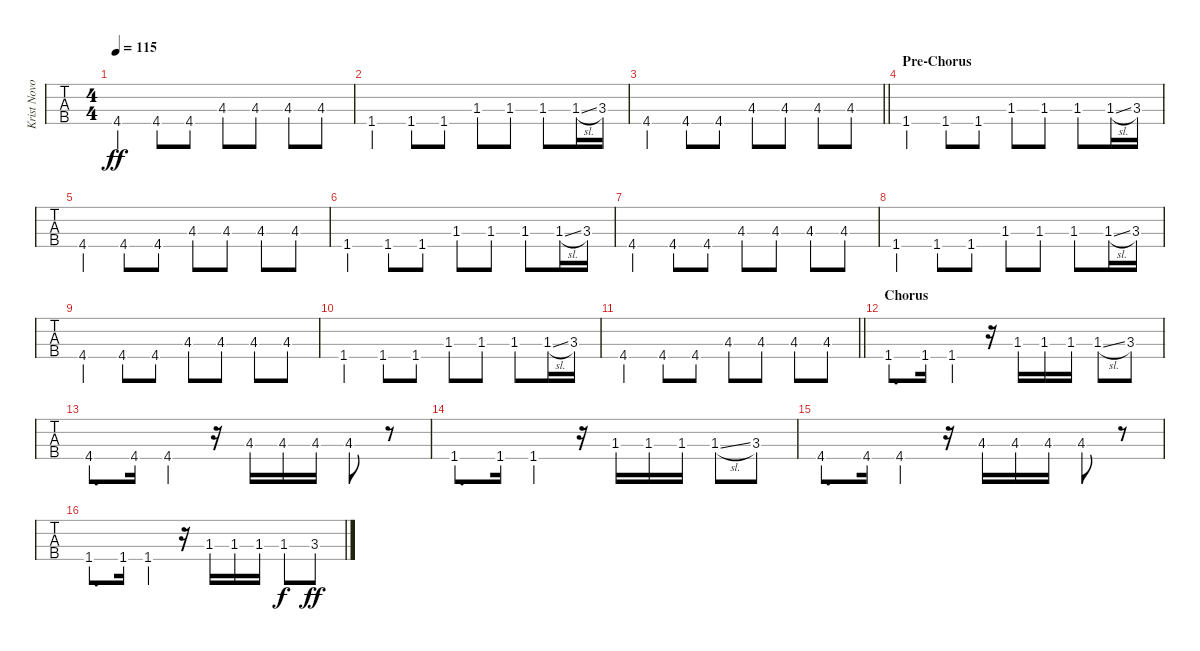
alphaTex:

\track ("Krist Novoselic" "Krist Novo") {instrument electricbasspick}
\staff {tabs}
\tuning (G2 D2 A1 E1) {hide}
\ts (4 4)
\tempo 115
\clef f4
\ks c
4.4.4{dy ff} 4.4.8 4.4.8 4.3.8 4.3.8 4.3.8 4.3.8 |
1.4.4 1.4.8 1.4.8 1.3.8 1.3.8 1.3.8 1.3{sl}.16 3.3.16 |
\barLineRight lightlight
4.4.4 4.4.8 4.4.8 4.3.8 4.3.8 4.3.8 4.3.8 |
\section ("" "Pre-Chorus")
1.4.4 1.4.8 1.4.8 1.3.8 1.3.8 1.3.8 1.3{sl}.16 3.3.16 |
4.4.4 4.4.8 4.4.8 4.3.8 4.3.8 4.3.8 4.3.8 |
1.4.4 1.4.8 1.4.8 1.3.8 1.3.8 1.3.8 1.3{sl}.16 3.3.16 |
4.4.4 4.4.8 4.4.8 4.3.8 4.3.8 4.3.8 4.3.8 |
1.4.4 1.4.8 1.4.8 1.3.8 1.3.8 1.3.8 1.3{sl}.16 3.3.16 |
4.4.4 4.4.8 4.4.8 4.3.8 4.3.8 4.3.8 4.3.8 |
1.4.4 1.4.8 1.4.8 1.3.8 1.3.8 1.3.8 1.3{sl}.16 3.3.16 |
\barLineRight lightlight
4.4.4 4.4.8 4.4.8 4.3.8 4.3.8 4.3.8 4.3.8 |
\section ("" "Chorus")
1.4.8{d} 1.4.16 1.4.4 r.16 1.3.16 1.3.16 1.3.16 1.3{sl}.8 3.3.8 |
4.4.8{d} 4.4.16 4.4.4 r.16 4.3.16 4.3.16 4.3.16 4.3.8 r.8 |
1.4.8{d} 1.4.16 1.4.4 r.16 1.3.16 1.3.16 1.3.16 1.3{sl}.8 3.3.8 |
4.4.8{d} 4.4.16 4.4.4 r.16 4.3.16 4.3.16 4.3.16 4.3.8 r.8 |
1.4.8{d} 1.4.16 1.4.4 r.16 1.3.16 1.3.16 1.3.16 1.3.8{dy f} 3.3.8{dy ff}
